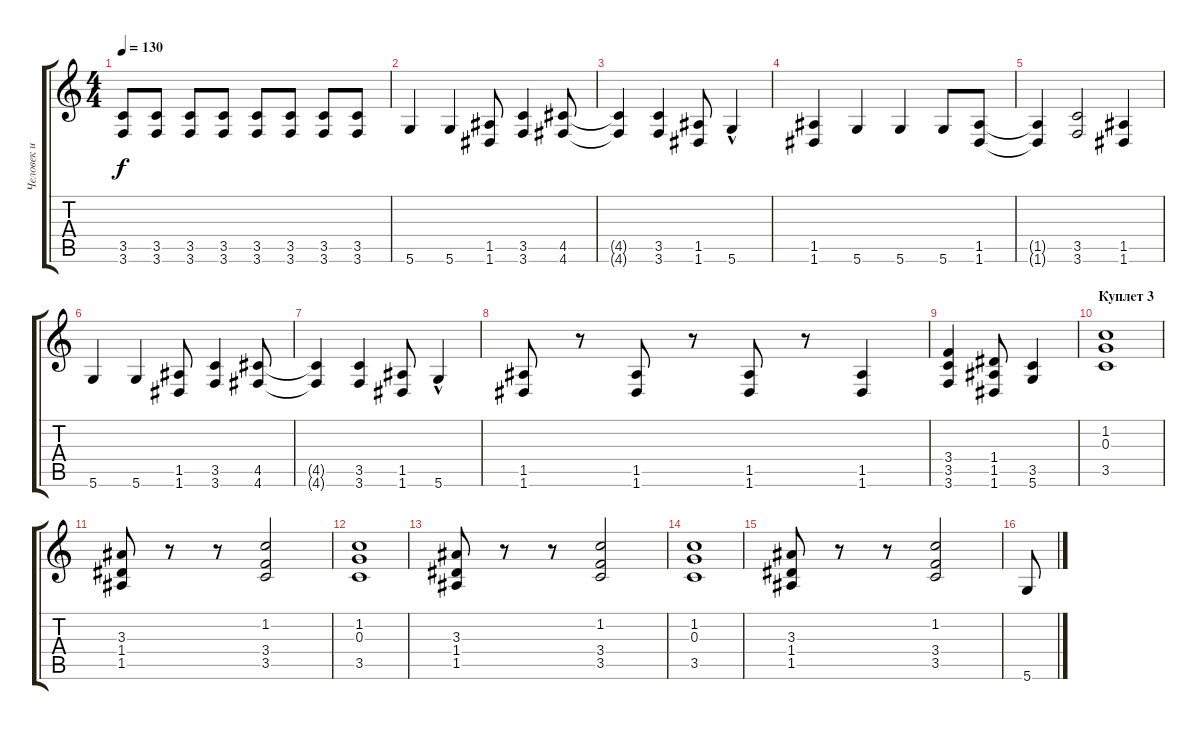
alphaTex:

\track ("Человек и Пароход" "Человек и ") {instrument distortionguitar}
\staff {score tabs}
\tuning (E4 B3 G3 D3 A2 D2) {hide}
\ts (4 4)
\tempo 130
\clef g2
\ks c
(3.5 3.6).8{dy f} (3.5 3.6).8 (3.5 3.6).8 (3.5 3.6).8 (3.5 3.6).8 (3.5 3.6).8 (3.5 3.6).8 (3.5 3.6).8 |
5.6.4 5.6.4 (1.5 1.6).8 (3.5 3.6).4 (4.5 4.6).8 |
(4.5{t} 4.6{t}).4 (3.5 3.6).4 (1.5 1.6).8 5.6{hac}.4 |
(1.5 1.6).4 5.6.4 5.6.4 5.6.8 (1.5 1.6).8 |
(1.5{t} 1.6{t}).4 (3.5 3.6).2 (1.5 1.6).4 |
5.6.4 5.6.4 (1.5 1.6).8 (3.5 3.6).4 (4.5 4.6).8 |
(4.5{t} 4.6{t}).4 (3.5 3.6).4 (1.5 1.6).8 5.6{hac}.4 |
(1.5 1.6).8 r.8 (1.5 1.6).8 r.8 (1.5 1.6).8 r.8 (1.5 1.6).4 |
(3.4 3.5 3.6).4 (1.4 1.5 1.6).8 (3.5 5.6).4 |
\section ("" "Куплет 3")
(1.2 0.3 3.5).1 |
(3.3 1.4 1.5).8 r.8 r.8 (1.2 3.4 3.5).2 |
(1.2 0.3 3.5).1 |
(3.3 1.4 1.5).8 r.8 r.8 (1.2 3.4 3.5).2 |
(1.2 0.3 3.5).1 |
(3.3 1.4 1.5).8 r.8 r.8 (1.2 3.4 3.5).2 |
5.6.8
